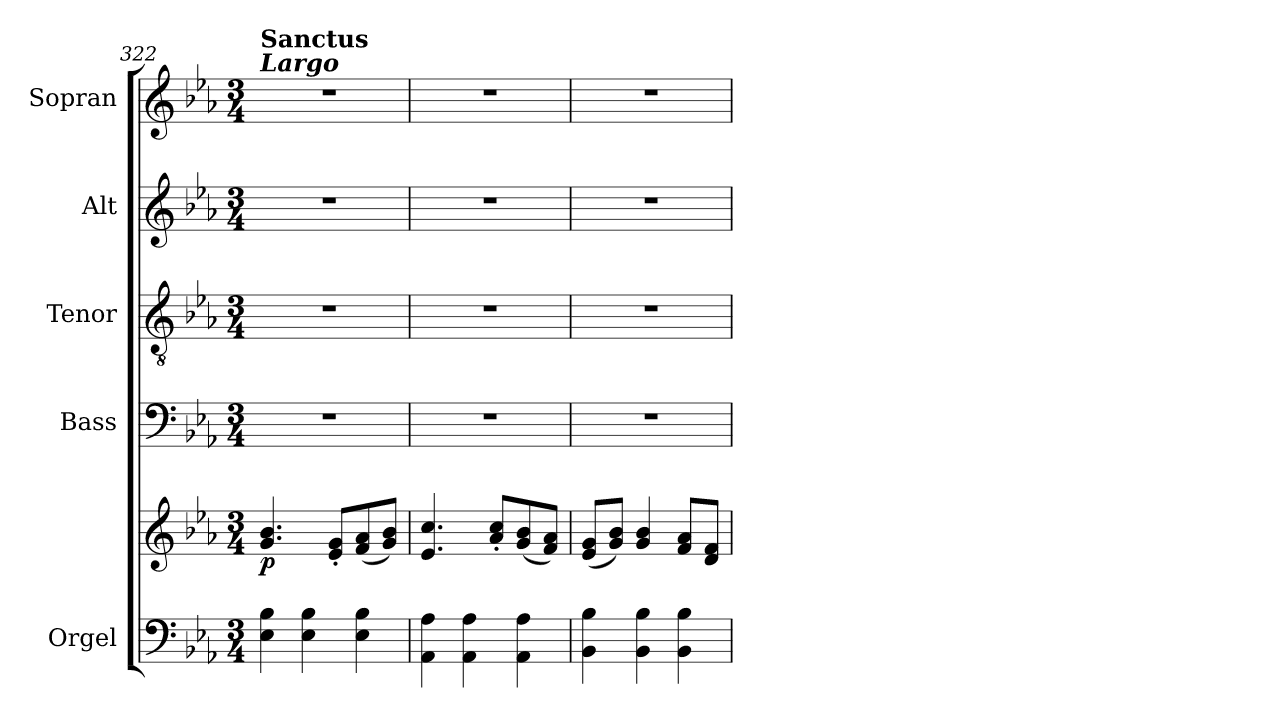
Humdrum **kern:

**kern	**kern	**dynam	**kern	**kern	**kern	**kern
*part5	*part5	*part5	*part4	*part3	*part2	*part1
*staff6	*staff5	*staff5/6	*staff4	*staff3	*staff2	*staff1
*I"Orgel	*	*	*I"Bass	*I"Tenor	*I"Alt	*I"Sopran
*I'Org.	*	*	*I'B.	*I'T.	*I'A.	*I'S.
!!LO:PB:g=z
*clefF4	*clefG2	*	*clefF4	*clefGv2	*clefG2	*clefG2
*k[b-e-a-]	*k[b-e-a-]	*	*k[b-e-a-]	*k[b-e-a-]	*k[b-e-a-]	*k[b-e-a-]
*E-:	*E-:	*	*E-:	*E-:	*E-:	*E-:
*M3/4	*M3/4	*	*M3/4	*M3/4	*M3/4	*M3/4
=322	=322	=322	=322	=322	=322	=322
!	!	!	!	!	!	!LO:TX:a:Bi:t=Largo
!	!	!	!	!	!	!LO:TX:a:B:t=Sanctus
!	!	!LO:DY:b	!	!	!	!
4E-\ 4B-\	4.g/ 4.b-/	p	2.r	2.r	2.r	2.r
4E-\ 4B-\	.	.	.	.	.	.
.	8e-/'< 8g/'<L	.	.	.	.	.
4E-\ 4B-\	(<8f/ 8a-/	.	.	.	.	.
.	8g/ 8b-/J)	.	.	.	.	.
=323	=323	=323	=323	=323	=323	=323
4AA-\ 4A-\	4.e-/ 4.cc/	.	2.r	2.r	2.r	2.r
4AA-\ 4A-\	.	.	.	.	.	.
.	8a-/'< 8cc/'<L	.	.	.	.	.
4AA-\ 4A-\	(<8g/ 8b-/	.	.	.	.	.
.	8f/ 8a-/J)	.	.	.	.	.
=324	=324	=324	=324	=324	=324	=324
4BB-\ 4B-\	(<8e-/ 8g/L	.	2.r	2.r	2.r	2.r
.	8g/ 8b-/J)	.	.	.	.	.
4BB-\ 4B-\	4g/ 4b-/	.	.	.	.	.
4BB-\ 4B-\	8f/ 8a-/L	.	.	.	.	.
.	8d/ 8f/J	.	.	.	.	.
=	=	=	=	=	=	=
*-	*-	*-	*-	*-	*-	*-
